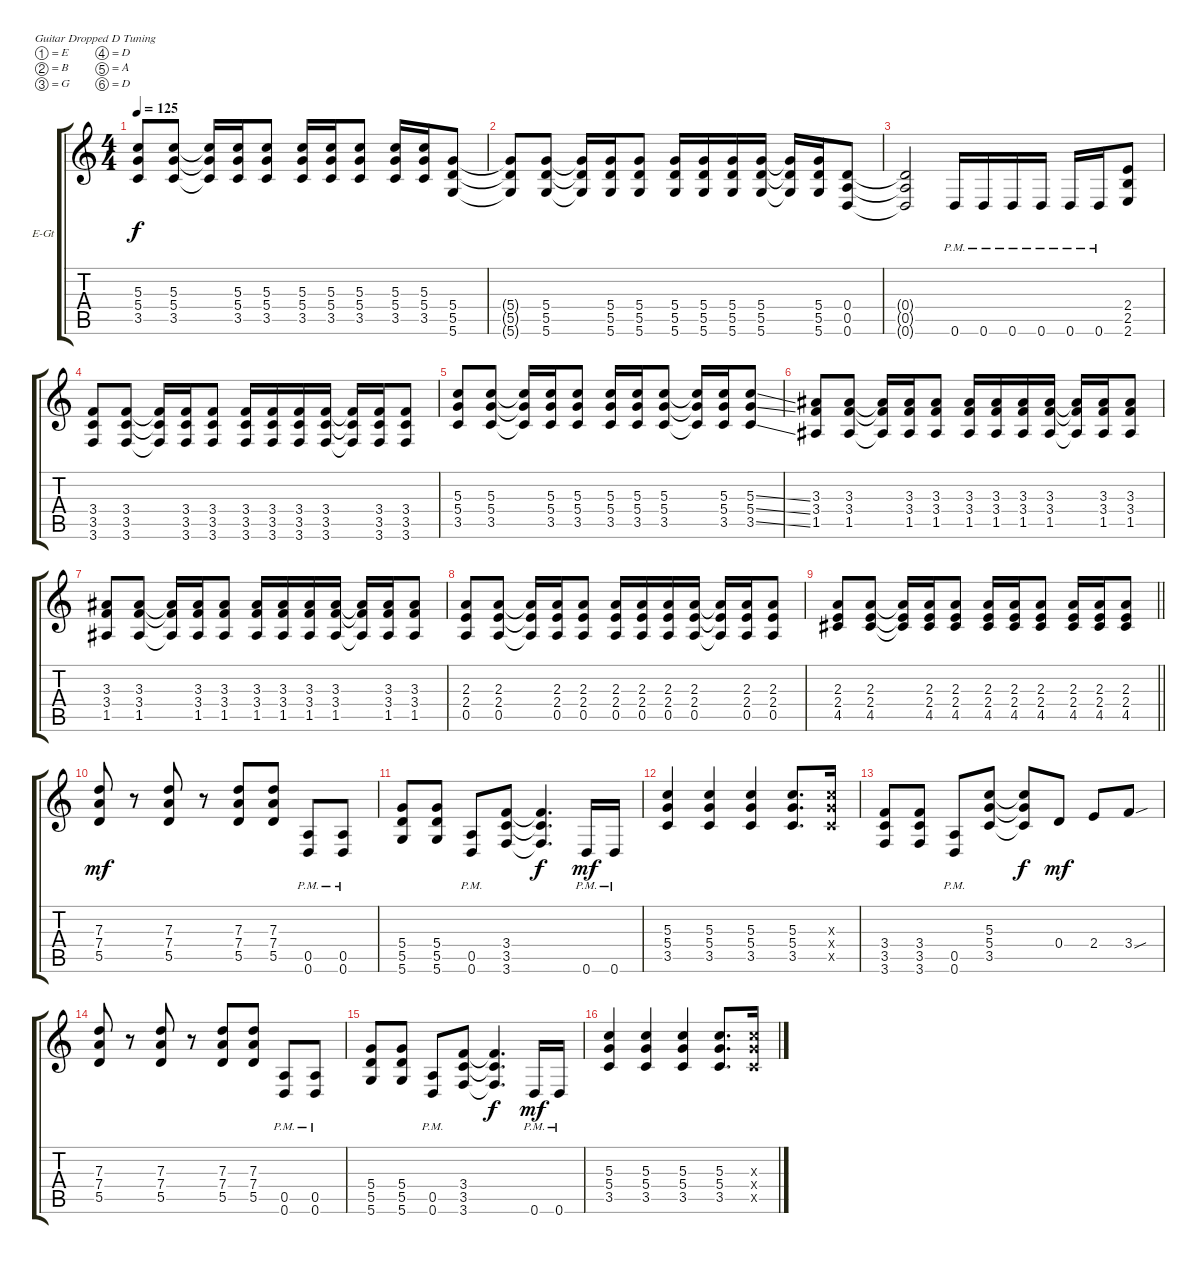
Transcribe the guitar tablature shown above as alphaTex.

\bracketExtendMode groupsimilarinstruments
\firstSystemTrackNameOrientation horizontal
\otherSystemsTrackNameOrientation horizontal
\track ("Zacky Rhythm" "E-Gt") {instrument distortionguitar}
\staff {score tabs}
\tuning (E4 B3 G3 D3 A2 D2)
\ts (4 4)
\tempo 125
\clef g2
\ks c
(5.3 5.4 3.5).8{dy f} (5.3 5.4 3.5).8 (5.3{t} 5.4{t} 3.5{t}).16 (5.3 5.4 3.5).16 (5.3 5.4 3.5).8 (5.3 5.4 3.5).16 (5.3 5.4 3.5).16 (5.3 5.4 3.5).8 (5.3 5.4 3.5).16 (5.3 5.4 3.5).16 (5.4 5.5 5.6).8 |
(5.4{t} 5.5{t} 5.6{t}).8 (5.4 5.5 5.6).8 (5.4{t} 5.5{t} 5.6{t}).16 (5.4 5.5 5.6).16 (5.4 5.5 5.6).8 (5.4 5.5 5.6).16 (5.4 5.5 5.6).16 (5.4 5.5 5.6).16 (5.4 5.5 5.6).16 (5.4{t} 5.5{t} 5.6{t}).16 (5.4 5.5 5.6).16 (0.4 0.5 0.6).8 |
(0.4{t} 0.5{t} 0.6{t}).2 0.6{pm}.16 0.6{pm}.16 0.6{pm}.16 0.6{pm}.16 0.6{pm}.16 0.6{pm}.16 (2.4 2.5 2.6).8 |
(3.4 3.5 3.6).8 (3.4 3.5 3.6).8 (3.4{t} 3.5{t} 3.6{t}).16 (3.4 3.5 3.6).16 (3.4 3.5 3.6).8 (3.4 3.5 3.6).16 (3.4 3.5 3.6).16 (3.4 3.5 3.6).16 (3.4 3.5 3.6).16 (3.4{t} 3.5{t} 3.6{t}).16 (3.4 3.5 3.6).16 (3.4 3.5 3.6).8 |
(5.3 5.4 3.5).8 (5.3 5.4 3.5).8 (5.3{t} 5.4{t} 3.5{t}).16 (5.3 5.4 3.5).16 (5.3 5.4 3.5).8 (5.3 5.4 3.5).16 (5.3 5.4 3.5).16 (5.3 5.4 3.5).8 (5.3{t} 5.4{t} 3.5{t}).16 (5.3 5.4 3.5).16 (5.3{ss} 5.4{ss} 3.5{ss}).8 |
(3.3 3.4 1.5).8 (3.3 3.4 1.5).8 (3.3{t} 3.4{t} 1.5{t}).16 (3.3 3.4 1.5).16 (3.3 3.4 1.5).8 (3.3 3.4 1.5).16 (3.3 3.4 1.5).16 (3.3 3.4 1.5).16 (3.3 3.4 1.5).16 (3.3{t} 3.4{t} 1.5{t}).16 (3.3 3.4 1.5).16 (3.3 3.4 1.5).8 |
(3.3 3.4 1.5).8 (3.3 3.4 1.5).8 (3.3{t} 3.4{t} 1.5{t}).16 (3.3 3.4 1.5).16 (3.3 3.4 1.5).8 (3.3 3.4 1.5).16 (3.3 3.4 1.5).16 (3.3 3.4 1.5).16 (3.3 3.4 1.5).16 (3.3{t} 3.4{t} 1.5{t}).16 (3.3 3.4 1.5).16 (3.3 3.4 1.5).8 |
(2.3 2.4 0.5).8 (2.3 2.4 0.5).8 (2.3{t} 2.4{t} 0.5{t}).16 (2.3 2.4 0.5).16 (2.3 2.4 0.5).8 (2.3 2.4 0.5).16 (2.3 2.4 0.5).16 (2.3 2.4 0.5).16 (2.3 2.4 0.5).16 (2.3{t} 2.4{t} 0.5{t}).16 (2.3 2.4 0.5).16 (2.3 2.4 0.5).8 |
\barLineRight lightlight
(2.3 2.4 4.5).8 (2.3 2.4 4.5).8 (2.3{t} 2.4{t} 4.5{t}).16 (2.3 2.4 4.5).16 (2.3 2.4 4.5).8 (2.3 2.4 4.5).16 (2.3 2.4 4.5).16 (2.3 2.4 4.5).8 (2.3 2.4 4.5).16 (2.3 2.4 4.5).16 (2.3 2.4 4.5).8 |
(7.3 7.4 5.5).8{dy mf} r.8 (7.3 7.4 5.5).8 r.8 (7.3 7.4 5.5).8 (7.3 7.4 5.5).8 (0.5{pm} 0.6{pm}).8 (0.5{pm} 0.6{pm}).8 |
(5.4 5.5 5.6).8 (5.4 5.5 5.6).8 (0.5{pm} 0.6{pm}).8 (3.4 3.5 3.6).8 (3.4{t} 3.5{t} 3.6{t}).4{d dy f} 0.6{pm}.16{dy mf} 0.6{pm}.16 |
(5.3 5.4 3.5).4 (5.3 5.4 3.5).4 (5.3 5.4 3.5).4 (5.3 5.4 3.5).8{d} (5.3{x} 5.4{x} 3.5{x}).16 |
(3.4 3.5 3.6).8 (3.4 3.5 3.6).8 (0.5{pm} 0.6{pm}).8 (5.3 5.4 3.5).8 (5.3{t} 5.4{t} 3.5{t}).8{dy f} 0.4.8{dy mf} 2.4.8 3.4{sou}.8 |
(7.3 7.4 5.5).8 r.8 (7.3 7.4 5.5).8 r.8 (7.3 7.4 5.5).8 (7.3 7.4 5.5).8 (0.5{pm} 0.6{pm}).8 (0.5{pm} 0.6{pm}).8 |
(5.4 5.5 5.6).8 (5.4 5.5 5.6).8 (0.5{pm} 0.6{pm}).8 (3.4 3.5 3.6).8 (3.4{t} 3.5{t} 3.6{t}).4{d dy f} 0.6{pm}.16{dy mf} 0.6{pm}.16 |
(5.3 5.4 3.5).4 (5.3 5.4 3.5).4 (5.3 5.4 3.5).4 (5.3 5.4 3.5).8{d} (5.3{x} 5.4{x} 3.5{x}).16
